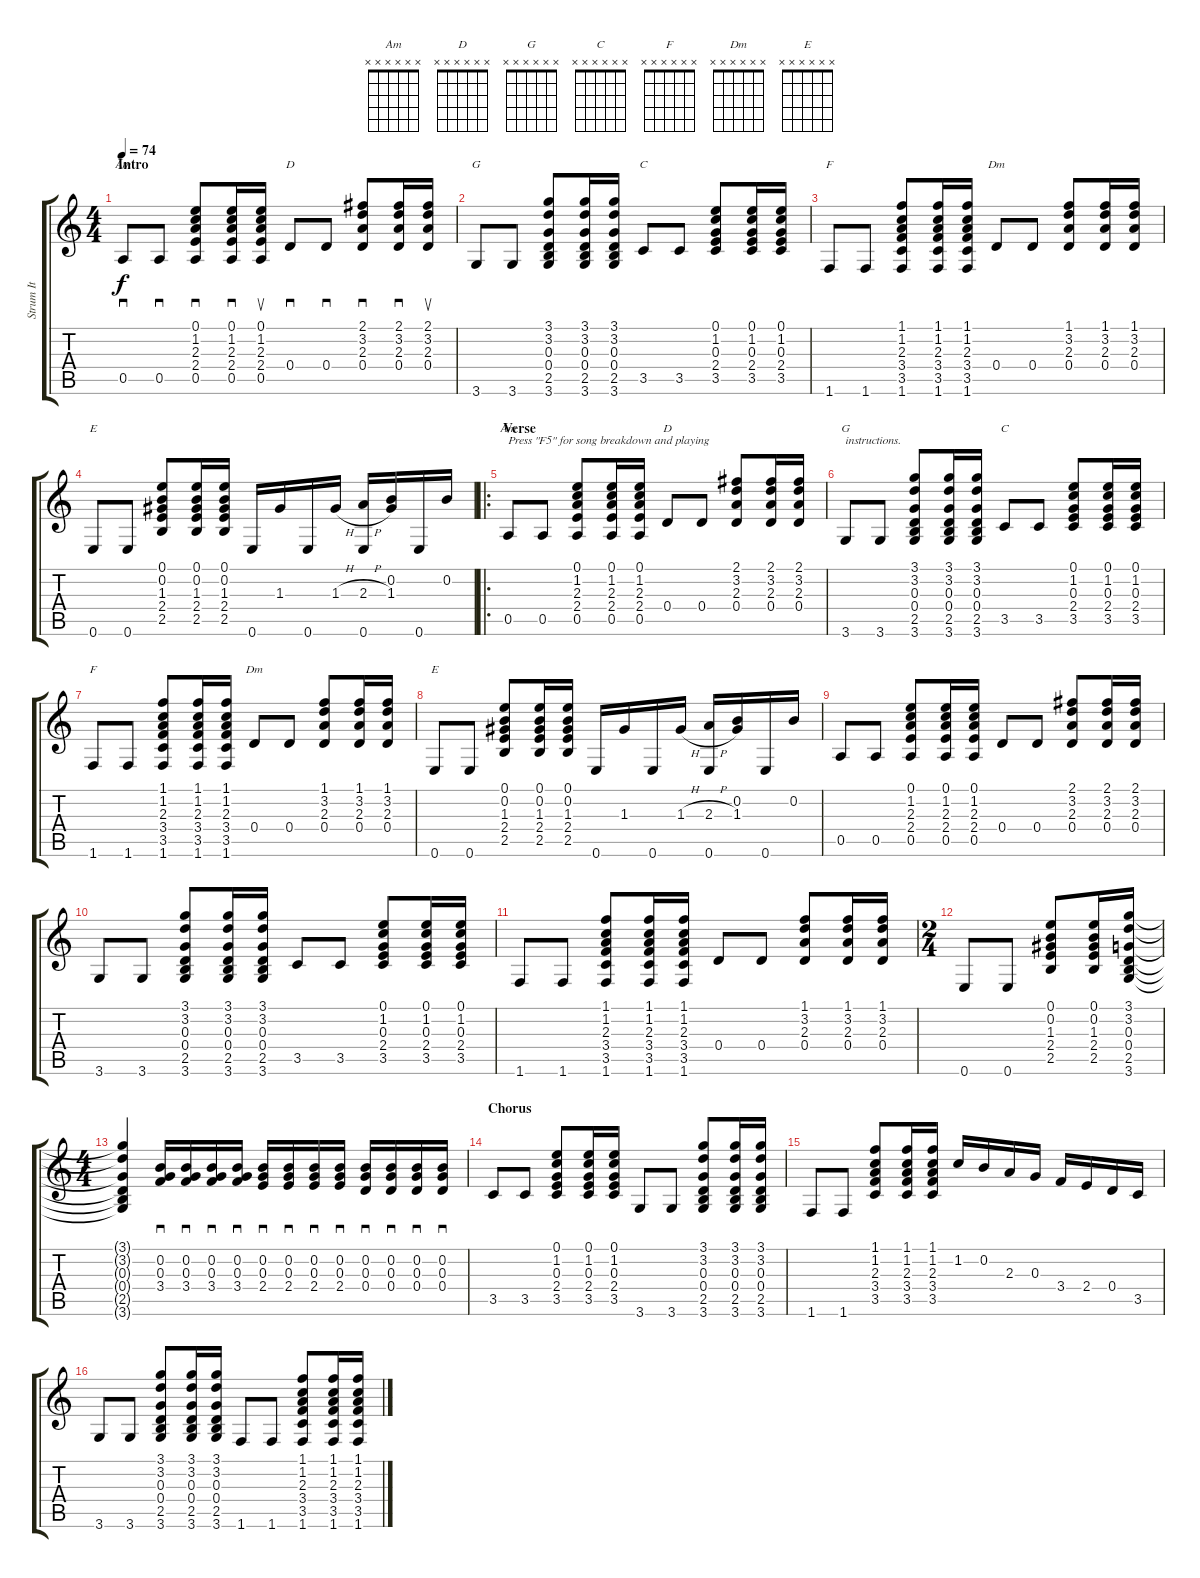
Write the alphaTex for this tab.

\track ("Strum It" "Strum It") {instrument acousticguitarsteel}
\staff {score tabs}
\tuning (E4 B3 G3 D3 A2 E2) {hide}
\chord ("Am" 0 1 2 2 0 x)
\chord ("D" 2 3 2 0 x x) {barre 2}
\chord ("G" 3 3 0 0 2 3) {barre 3}
\chord ("C" 0 1 0 2 3 x)
\chord ("F" 1 1 2 3 3 1) {barre 1}
\chord ("Dm" 1 3 2 0 x x)
\chord ("E" 0 0 1 2 2 0)
\chord ("Am" x x x x x x)
\chord ("D" x x x x x x)
\chord ("G" x x x x x x)
\chord ("C" x x x x x x)
\chord ("F" x x x x x x)
\chord ("Dm" x x x x x x)
\chord ("E" x x x x x x)
\ts (4 4)
\section ("" "Intro")
\tempo 74
\clef g2
\ks c
0.5.8{sd ch "Am" dy f instrument acousticguitarsteel} 0.5.8{sd} (0.1 1.2 2.3 2.4 0.5).8{sd} (0.1 1.2 2.3 2.4 0.5).16{sd} (0.1 1.2 2.3 2.4 0.5).16{su} 0.4.8{sd ch "D"} 0.4.8{sd} (2.1 3.2 2.3 0.4).8{sd} (2.1 3.2 2.3 0.4).16{sd} (2.1 3.2 2.3 0.4).16{su} |
3.6.8{ch "G"} 3.6.8 (3.1 3.2 0.3 0.4 2.5 3.6).8 (3.1 3.2 0.3 0.4 2.5 3.6).16 (3.1 3.2 0.3 0.4 2.5 3.6).16 3.5.8{ch "C"} 3.5.8 (0.1 1.2 0.3 2.4 3.5).8 (0.1 1.2 0.3 2.4 3.5).16 (0.1 1.2 0.3 2.4 3.5).16 |
1.6.8{ch "F"} 1.6.8 (1.1 1.2 2.3 3.4 3.5 1.6).8 (1.1 1.2 2.3 3.4 3.5 1.6).16 (1.1 1.2 2.3 3.4 3.5 1.6).16 0.4.8{ch "Dm"} 0.4.8 (1.1 3.2 2.3 0.4).8 (1.1 3.2 2.3 0.4).16 (1.1 3.2 2.3 0.4).16 |
0.6.8{ch "E"} 0.6.8 (0.1 0.2 1.3 2.4 2.5).8 (0.1 0.2 1.3 2.4 2.5).16 (0.1 0.2 1.3 2.4 2.5).16 0.6.16 1.3.16 0.6.16 1.3{h}.16 (2.3{h} 0.6).16 (0.2 1.3).16 0.6.16 0.2.16 |
\ro
\section ("" "Verse")
0.5.8{ch "Am" txt "Press \"F5\" for song breakdown and playing "} 0.5.8 (0.1 1.2 2.3 2.4 0.5).8 (0.1 1.2 2.3 2.4 0.5).16 (0.1 1.2 2.3 2.4 0.5).16 0.4.8{ch "D"} 0.4.8 (2.1 3.2 2.3 0.4).8 (2.1 3.2 2.3 0.4).16 (2.1 3.2 2.3 0.4).16 |
3.6.8{ch "G" txt "instructions."} 3.6.8 (3.1 3.2 0.3 0.4 2.5 3.6).8 (3.1 3.2 0.3 0.4 2.5 3.6).16 (3.1 3.2 0.3 0.4 2.5 3.6).16 3.5.8{ch "C"} 3.5.8 (0.1 1.2 0.3 2.4 3.5).8 (0.1 1.2 0.3 2.4 3.5).16 (0.1 1.2 0.3 2.4 3.5).16 |
1.6.8{ch "F"} 1.6.8 (1.1 1.2 2.3 3.4 3.5 1.6).8 (1.1 1.2 2.3 3.4 3.5 1.6).16 (1.1 1.2 2.3 3.4 3.5 1.6).16 0.4.8{ch "Dm"} 0.4.8 (1.1 3.2 2.3 0.4).8 (1.1 3.2 2.3 0.4).16 (1.1 3.2 2.3 0.4).16 |
0.6.8{ch "E"} 0.6.8 (0.1 0.2 1.3 2.4 2.5).8 (0.1 0.2 1.3 2.4 2.5).16 (0.1 0.2 1.3 2.4 2.5).16 0.6.16 1.3.16 0.6.16 1.3{h}.16 (2.3{h} 0.6).16 (0.2 1.3).16 0.6.16 0.2.16 |
0.5.8 0.5.8 (0.1 1.2 2.3 2.4 0.5).8 (0.1 1.2 2.3 2.4 0.5).16 (0.1 1.2 2.3 2.4 0.5).16 0.4.8 0.4.8 (2.1 3.2 2.3 0.4).8 (2.1 3.2 2.3 0.4).16 (2.1 3.2 2.3 0.4).16 |
3.6.8 3.6.8 (3.1 3.2 0.3 0.4 2.5 3.6).8 (3.1 3.2 0.3 0.4 2.5 3.6).16 (3.1 3.2 0.3 0.4 2.5 3.6).16 3.5.8 3.5.8 (0.1 1.2 0.3 2.4 3.5).8 (0.1 1.2 0.3 2.4 3.5).16 (0.1 1.2 0.3 2.4 3.5).16 |
1.6.8 1.6.8 (1.1 1.2 2.3 3.4 3.5 1.6).8 (1.1 1.2 2.3 3.4 3.5 1.6).16 (1.1 1.2 2.3 3.4 3.5 1.6).16 0.4.8 0.4.8 (1.1 3.2 2.3 0.4).8 (1.1 3.2 2.3 0.4).16 (1.1 3.2 2.3 0.4).16 |
\ts (2 4)
0.6.8 0.6.8 (0.1 0.2 1.3 2.4 2.5).8 (0.1 0.2 1.3 2.4 2.5).16 (3.1 3.2 0.3 0.4 2.5 3.6).16 |
\ts (4 4)
(3.1{t} 3.2{t} 0.3{t} 0.4{t} 2.5{t} 3.6{t}).4 (0.2 0.3 3.4).16{sd} (0.2 0.3 3.4).16{sd} (0.2 0.3 3.4).16{sd} (0.2 0.3 3.4).16{sd} (0.2 0.3 2.4).16{sd} (0.2 0.3 2.4).16{sd} (0.2 0.3 2.4).16{sd} (0.2 0.3 2.4).16{sd} (0.2 0.3 0.4).16{sd} (0.2 0.3 0.4).16{sd} (0.2 0.3 0.4).16{sd} (0.2 0.3 0.4).16{sd} |
\section ("" "Chorus")
3.5.8 3.5.8 (0.1 1.2 0.3 2.4 3.5).8 (0.1 1.2 0.3 2.4 3.5).16 (0.1 1.2 0.3 2.4 3.5).16 3.6.8 3.6.8 (3.1 3.2 0.3 0.4 2.5 3.6).8 (3.1 3.2 0.3 0.4 2.5 3.6).16 (3.1 3.2 0.3 0.4 2.5 3.6).16 |
1.6.8 1.6.8 (1.1 1.2 2.3 3.4 3.5).8 (1.1 1.2 2.3 3.4 3.5).16 (1.1 1.2 2.3 3.4 3.5).16 1.2.16 0.2.16 2.3.16 0.3.16 3.4.16 2.4.16 0.4.16 3.5.16 |
3.6.8 3.6.8 (3.1 3.2 0.3 0.4 2.5 3.6).8 (3.1 3.2 0.3 0.4 2.5 3.6).16 (3.1 3.2 0.3 0.4 2.5 3.6).16 1.6.8 1.6.8 (1.1 1.2 2.3 3.4 3.5 1.6).8 (1.1 1.2 2.3 3.4 3.5 1.6).16 (1.1 1.2 2.3 3.4 3.5 1.6).16
